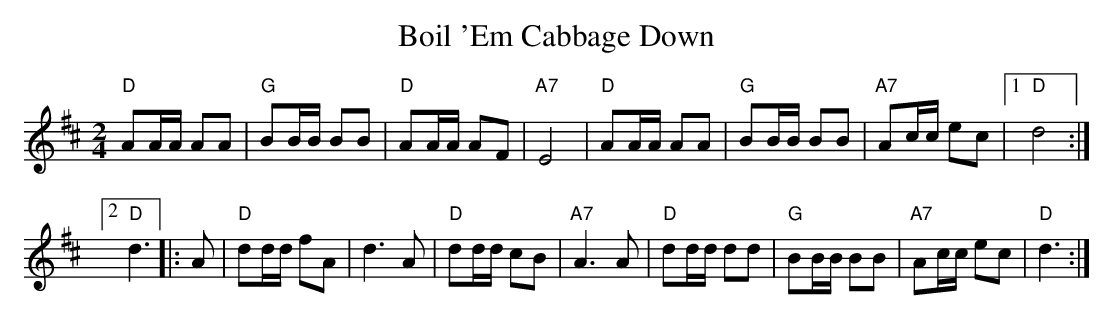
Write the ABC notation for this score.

X:1
T:Boil 'Em Cabbage Down
M:2/4
L:1/4
K:D
"D"A/2A/4A/4 A/2A/2|"G"B/2B/4B/4 B/2B/2|"D"A/2A/4A/4 A/2F/2|"A7"E2|\
"D"A/2A/4A/4 A/2A/2|"G"B/2B/4B/4 B/2B/2|"A7"A/2c/4c/4 e/2c/2| [1"D"d2:|
[2"D"d3/2|:A/2|"D"d/2d/4d/4 f/2A/2|d3/2A/2|"D"d/2d/4d/4 c/2B/2|"A7"A3/2A/2|\
"D"d/2d/4d/4 d/2d/2|"G"B/2B/4B/4 B/2B/2|"A7"A/2c/4c/4 e/2c/2|"D"d3/2:|
